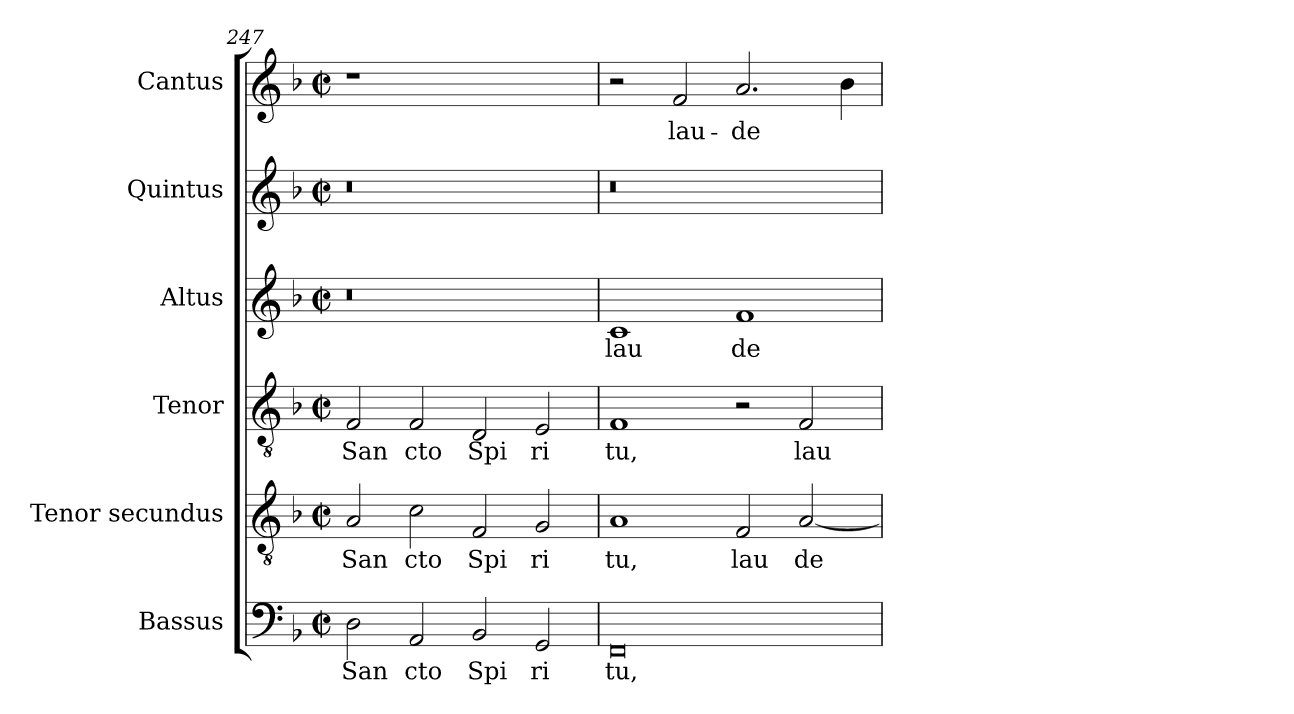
**kern	**text	**kern	**text	**kern	**text	**kern	**text	**kern	**kern	**text
*part6	*part6	*part5	*part5	*part4	*part4	*part3	*part3	*part2	*part1	*part1
*staff6	*staff6	*staff5	*staff5	*staff4	*staff4	*staff3	*staff3	*staff2	*staff1	*staff1
*I"Bassus	*	*I"Tenor  secundus	*	*I"Tenor	*	*I"Altus	*	*I"Quintus	*I"Cantus	*
*I'B	*	*	*	*I'T	*	*I'A	*	*I'Q	*I'C	*
*clefF4	*	*clefGv2	*	*clefGv2	*	*clefG2	*	*clefG2	*clefG2	*
*k[b-]	*	*k[b-]	*	*k[b-]	*	*k[b-]	*	*k[b-]	*k[b-]	*
*F:	*	*F:	*	*F:	*	*F:	*	*F:	*F:	*
*M2/2	*	*M2/2	*	*M2/2	*	*M2/2	*	*M2/2	*M2/2	*
*met(c|)	*	*met(c|)	*	*met(c|)	*	*met(c|)	*	*met(c|)	*met(c|)	*
=247	=247	=247	=247	=247	=247	=247	=247	=247	=247	=247
!	!LO:LY:b:cj	!	!LO:LY:b:cj	!	!LO:LY:b:cj	!	!	!	!	!
2D\	San	2A/	San	2F/	San	0r	.	0r	1r	.
!	!LO:LY:b:cj	!	!LO:LY:b:cj	!	!LO:LY:b:cj	!	!	!	!	!
2AA/	cto	2c\	cto	2F/	cto	.	.	.	.	.
!	!LO:LY:b:cj	!	!LO:LY:b:cj	!	!LO:LY:b:cj	!	!	!	!	!
2BB-/	Spi	2F/	Spi	2D/	Spi	.	.	.	1ryy	.
!	!LO:LY:b:cj	!	!LO:LY:b:cj	!	!LO:LY:b:cj	!	!	!	!	!
2GG/	ri	2G/	ri	2E/	ri	.	.	.	.	.
=248	=248	=248	=248	=248	=248	=248	=248	=248	=248	=248
!	!LO:LY:b:cj	!	!LO:LY:b:cj	!	!LO:LY:b:cj	!	!LO:LY:b:cj	!	!	!
0FF	tu,	1A	tu,	1F	tu,	1c	lau	0r	2r	.
!	!	!	!	!	!	!	!	!	!	!LO:LY:b:cj
.	.	.	.	.	.	.	.	.	2f/	lau-
!	!	!	!LO:LY:b:cj	!	!	!	!LO:LY:b:cj	!	!	!LO:LY:b:cj
.	.	2F/	lau	2r	.	1f	de	.	2.a/	-de-
!	!	!	!LO:LY:b:cj	!	!LO:LY:b:cj	!	!	!	!	!
.	.	[<2A/	de	2F/	lau	.	.	.	.	.
!	!	!	!	!	!	!	!	!	!	!LO:LY:b:cj
.	.	.	.	.	.	.	.	.	4b-\	--
=	=	=	=	=	=	=	=	=	=	=
*-	*-	*-	*-	*-	*-	*-	*-	*-	*-	*-
